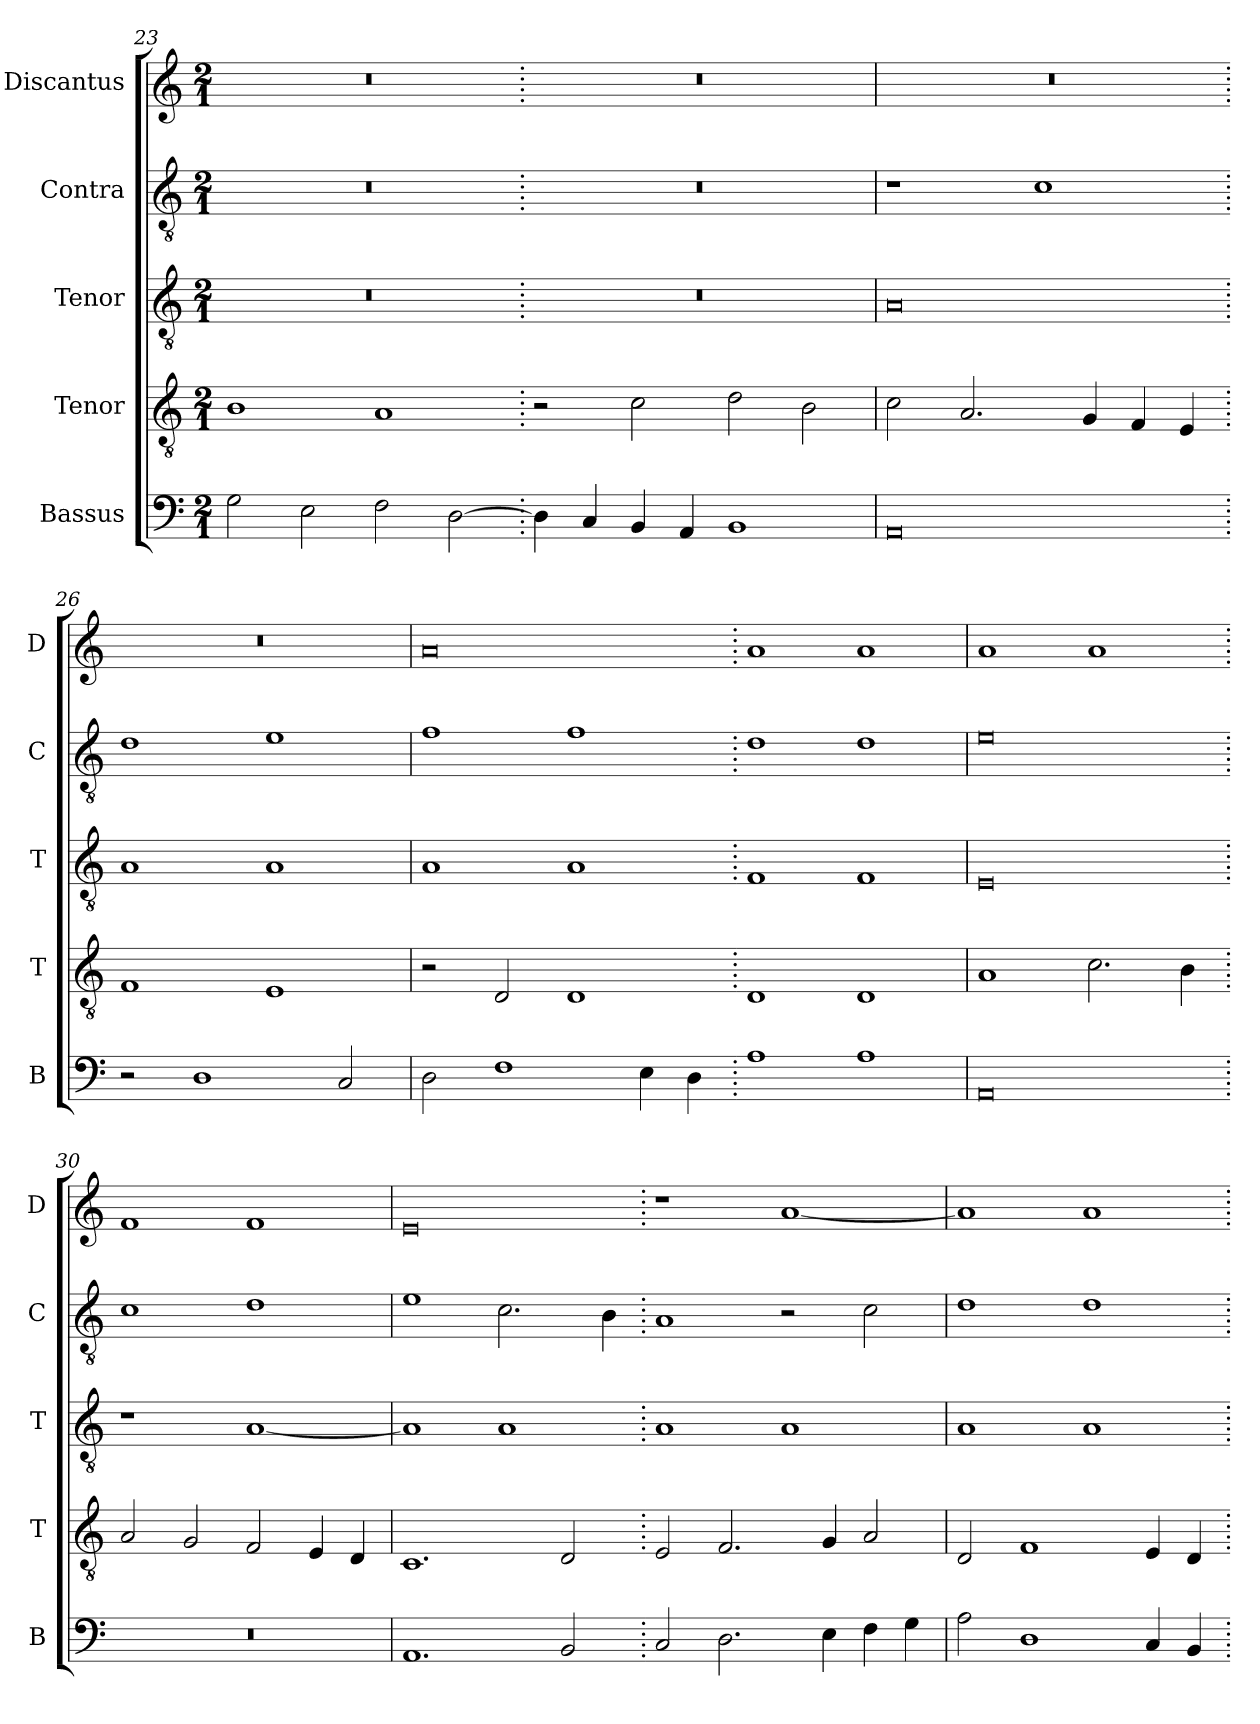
**kern	**kern	**kern	**kern	**kern
*part5	*part4	*part3	*part2	*part1
*staff5	*staff4	*staff3	*staff2	*staff1
*I"Bassus	*I"Tenor	*I"Tenor	*I"Contra	*I"Discantus
*I'B	*I'T	*I'T	*I'C	*I'D
*clefF4	*clefGv2	*clefGv2	*clefGv2	*clefG2
*k[]	*k[]	*k[]	*k[]	*k[]
*M2/1	*M2/1	*M2/1	*M2/1	*M2/1
=23	=23	=23	=23	=23
2G\	1B	0r	0r	0r
2E\	.	.	.	.
2F\	1A	.	.	.
[2D\	.	.	.	.
=24.	=24.	=24.	=24.	=24.
4D\]	2r	0r	0r	0r
4C/	.	.	.	.
4BB/	2c\	.	.	.
4AA/	.	.	.	.
1BB	2d\	.	.	.
.	2B\	.	.	.
=25	=25	=25	=25	=25
0AA	2c\	0A	1r	0r
.	2.A/	.	.	.
.	.	.	1c	.
.	4G/	.	.	.
.	4F/	.	.	.
.	4E/	.	.	.
=26.	=26.	=26.	=26.	=26.
2r	1F	1A	1d	0r
1D	.	.	.	.
.	1E	1A	1e	.
2C/	.	.	.	.
=27	=27	=27	=27	=27
2D\	2r	1A	1f	0a
1F	2D/	.	.	.
.	1D	1A	1f	.
4E\	.	.	.	.
4D\	.	.	.	.
=28.	=28.	=28.	=28.	=28.
1A	1D	1F	1d	1a
1A	1D	1F	1d	1a
=29	=29	=29	=29	=29
0AA	1A	0E	0e	1a
.	2.c\	.	.	1a
.	4B\	.	.	.
=30.	=30.	=30.	=30.	=30.
0r	2A/	1r	1c	1f
.	2G/	.	.	.
.	2F/	[1A	1d	1f
.	4E/	.	.	.
.	4D/	.	.	.
=31	=31	=31	=31	=31
1.AA	1.C	1A]	1e	0e
.	.	1A	2.c\	.
2BB/	2D/	.	.	.
.	.	.	4B\	.
=32.	=32.	=32.	=32.	=32.
2C/	2E/	1A	1A	1r
2.D\	2.F/	.	.	.
.	.	1A	2r	[1a
4E\	4G/	.	.	.
4F\	2A/	.	2c\	.
4G\	.	.	.	.
=33	=33	=33	=33	=33
2A\	2D/	1A	1d	1a]
1D	1F	.	.	.
.	.	1A	1d	1a
4C/	4E/	.	.	.
4BB/	4D/	.	.	.
=.	=.	=.	=.	=.
*-	*-	*-	*-	*-
